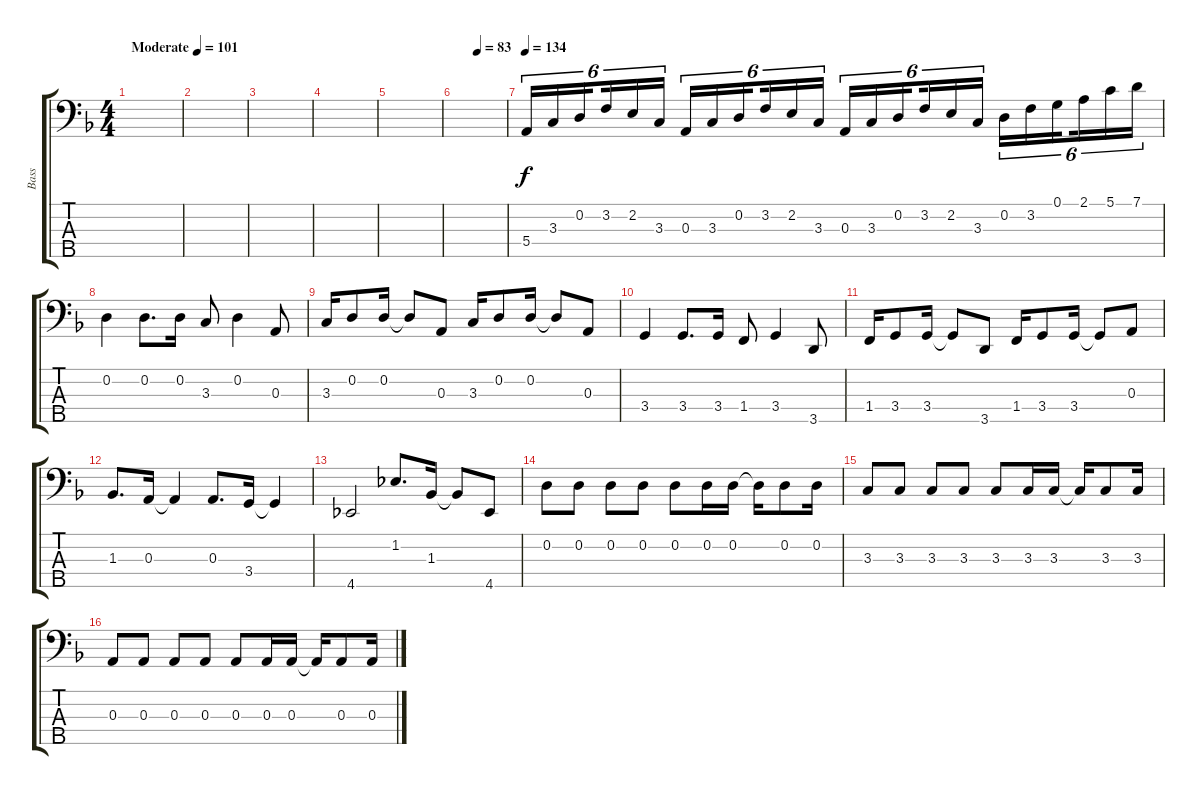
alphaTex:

\track ("Bass" "Bass") {instrument electricbassfinger}
\staff {score tabs}
\tuning (G2 D2 A1 E1 B0) {hide}
\ts (4 4)
\tempo (101 "Moderate")
\clef f4
\ks f
|
|
|
|
|
\tempo (83 0.4375)
|
\tempo 134
5.4.16{tu (6 4)} 3.3.16{tu (6 4)} 0.2.16{tu (6 4) beam splitsecondary} 3.2.16{tu (6 4)} 2.2.16{tu (6 4)} 3.3.16{tu (6 4)} 0.3.16{tu (6 4)} 3.3.16{tu (6 4)} 0.2.16{tu (6 4) beam splitsecondary} 3.2.16{tu (6 4)} 2.2.16{tu (6 4)} 3.3.16{tu (6 4)} 0.3.16{tu (6 4)} 3.3.16{tu (6 4)} 0.2.16{tu (6 4) beam splitsecondary} 3.2.16{tu (6 4)} 2.2.16{tu (6 4)} 3.3.16{tu (6 4)} 0.2.16{tu (6 4)} 3.2.16{tu (6 4)} 0.1.16{tu (6 4) beam splitsecondary} 2.1.16{tu (6 4)} 5.1.16{tu (6 4)} 7.1.16{tu (6 4)} |
0.2.4{volume 13 instrument fretlessbass} 0.2.8{d} 0.2.16 3.3.8 0.2.4 0.3.8 |
3.3.16 0.2.8 0.2.16 0.2{t}.8 0.3.8 3.3.16 0.2.8 0.2.16 0.2{t}.8 0.3.8 |
3.4.4 3.4.8{d} 3.4.16 1.4.8 3.4.4 3.5.8 |
1.4.16 3.4.8 3.4.16 3.4{t}.8 3.5.8 1.4.16 3.4.8 3.4.16 3.4{t}.8 0.3.8 |
1.3.8{d} 0.3.16 0.3{t}.4 0.3.8{d} 3.4.16 3.4{t}.4 |
4.5.2 1.2.8{d} 1.3.16 1.3{t}.8 4.5.8 |
0.2.8 0.2.8 0.2.8 0.2.8 0.2.8 0.2.16 0.2.16 0.2{t}.16 0.2.8 0.2.16 |
3.3.8 3.3.8 3.3.8 3.3.8 3.3.8 3.3.16 3.3.16 3.3{t}.16 3.3.8 3.3.16 |
0.3.8 0.3.8 0.3.8 0.3.8 0.3.8 0.3.16 0.3.16 0.3{t}.16 0.3.8 0.3.16
